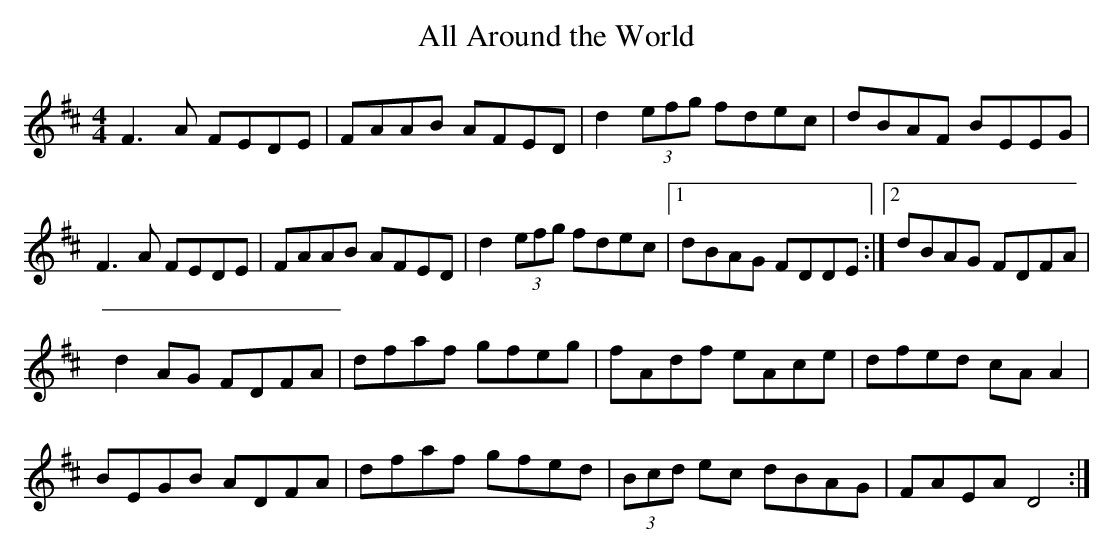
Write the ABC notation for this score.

X:1
T:All Around the World
M:4/4
L:1/8
K:D
F3 A FEDE|FAAB AFED|d2 (3efg fdec|dBAF BEEG|
F3 A FEDE|FAAB AFED|d2 (3efg fdec|1 dBAG FDDE :|2 dBAG FDFA |
d2 AG FDFA|dfaf gfeg|fAdf eAce|dfed cA A2 |
BEGB ADFA|dfaf gfed|(3Bcd ec dBAG|FAEA D4 :|
